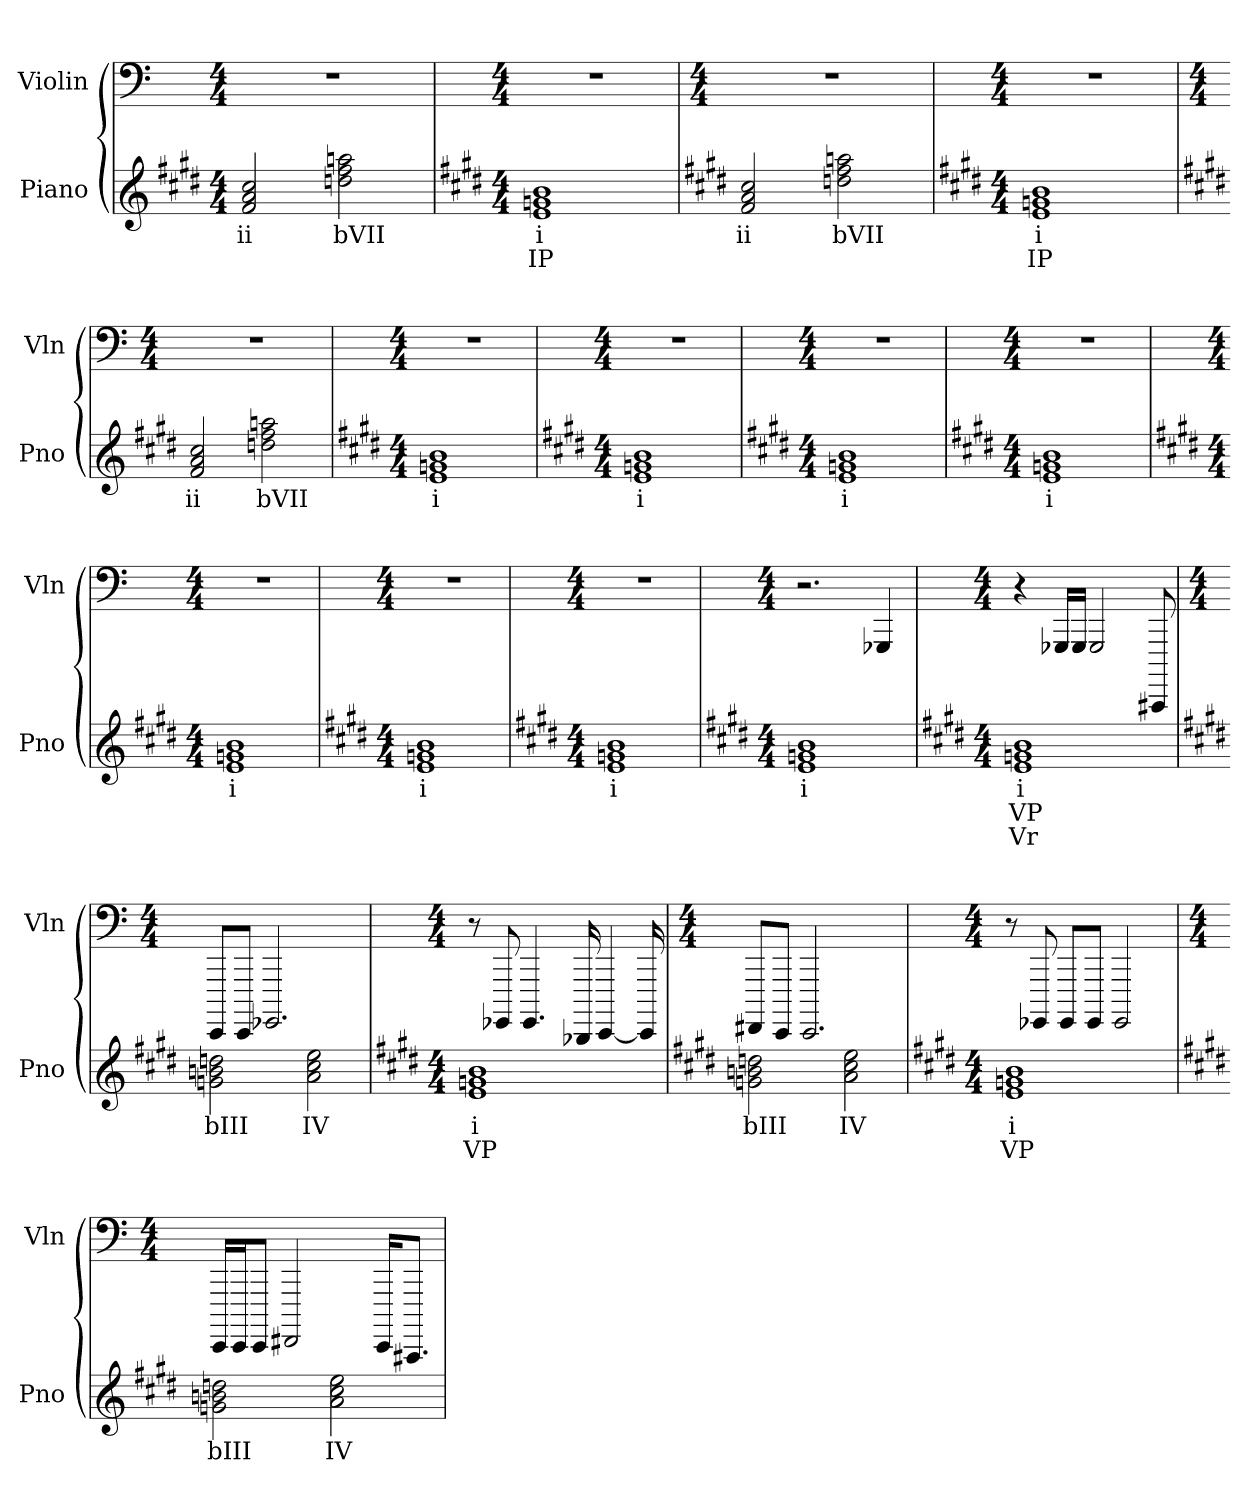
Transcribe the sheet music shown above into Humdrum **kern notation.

**kern	**text	**text	**text	**kern
*part2	*part2	*part2	*part2	*part1
*staff2	*staff2	*staff2	*staff2	*staff1
*I"Piano	*	*	*	*I"Violin
*I'Pno	*	*	*	*I'Vln
*k[f#c#g#d#]	*	*	*	*
*E:	*	*	*	*
*M4/4	*	*	*	*M4/4
=	=	=	=	=
2f# 2a 2cc#	ii	.	.	1r
2ddn 2ff# 2aan	bVII	.	.	.
=	=	=	=	=
*k[f#c#g#d#]	*	*	*	*
*E:	*	*	*	*
*M4/4	*	*	*	*M4/4
1e 1gn 1b	i	IP	.	1r
=	=	=	=	=
*k[f#c#g#d#]	*	*	*	*
*E:	*	*	*	*
*	*	*	*	*M4/4
2f# 2a 2cc#	ii	.	.	1r
2ddn 2ff# 2aan	bVII	.	.	.
=	=	=	=	=
*k[f#c#g#d#]	*	*	*	*
*E:	*	*	*	*
*M4/4	*	*	*	*M4/4
1e 1gn 1b	i	IP	.	1r
=	=	=	=	=
*k[f#c#g#d#]	*	*	*	*
*E:	*	*	*	*
*	*	*	*	*M4/4
2f# 2a 2cc#	ii	.	.	1r
2ddn 2ff# 2aan	bVII	.	.	.
=	=	=	=	=
*k[f#c#g#d#]	*	*	*	*
*E:	*	*	*	*
*M4/4	*	*	*	*M4/4
1e 1gn 1b	i	.	.	1r
=	=	=	=	=
*k[f#c#g#d#]	*	*	*	*
*E:	*	*	*	*
*M4/4	*	*	*	*M4/4
1e 1gn 1b	i	.	.	1r
=	=	=	=	=
*k[f#c#g#d#]	*	*	*	*
*E:	*	*	*	*
*M4/4	*	*	*	*M4/4
1e 1gn 1b	i	.	.	1r
=	=	=	=	=
*k[f#c#g#d#]	*	*	*	*
*E:	*	*	*	*
*M4/4	*	*	*	*M4/4
1e 1gn 1b	i	.	.	1r
=	=	=	=	=
*k[f#c#g#d#]	*	*	*	*
*E:	*	*	*	*
*M4/4	*	*	*	*M4/4
1e 1gn 1b	i	.	.	1r
=	=	=	=	=
*k[f#c#g#d#]	*	*	*	*
*E:	*	*	*	*
*M4/4	*	*	*	*M4/4
1e 1gn 1b	i	.	.	1r
=	=	=	=	=
*k[f#c#g#d#]	*	*	*	*
*E:	*	*	*	*
*M4/4	*	*	*	*M4/4
1e 1gn 1b	i	.	.	1r
=	=	=	=	=
*k[f#c#g#d#]	*	*	*	*
*E:	*	*	*	*
*M4/4	*	*	*	*M4/4
1e 1gn 1b	i	.	.	2.r
.	.	.	.	4GGG-X
=	=	=	=	=
*k[f#c#g#d#]	*	*	*	*
*E:	*	*	*	*
*M4/4	*	*	*	*M4/4
1e 1gn 1b	i	VP	Vr	4r
.	.	.	.	16GGG-XLL
.	.	.	.	16GGG-JJ
.	.	.	.	2GGG-
.	.	.	.	8CCCC#X
=	=	=	=	=
*k[f#c#g#d#]	*	*	*	*
*E:	*	*	*	*
*	*	*	*	*M4/4
2gn 2bn 2ddn	bIII	.	.	8EEEEL
.	.	.	.	8EEEEJ
.	.	.	.	2.GGGG-X
2a 2cc# 2ee	IV	.	.	.
=	=	=	=	=
*k[f#c#g#d#]	*	*	*	*
*E:	*	*	*	*
*M4/4	*	*	*	*M4/4
1e 1gn 1b	i	VP	.	8r
.	.	.	.	8GGGG-X
.	.	.	.	4.GGGG-
.	.	.	.	16DDDD-X
.	.	.	.	[4EEEE
.	.	.	.	16EEEE]
=	=	=	=	=
*k[f#c#g#d#]	*	*	*	*
*E:	*	*	*	*
*	*	*	*	*M4/4
2gn 2bn 2ddn	bIII	.	.	8FFFF#XL
.	.	.	.	8EEEEJ
.	.	.	.	2.EEEE
2a 2cc# 2ee	IV	.	.	.
=	=	=	=	=
*k[f#c#g#d#]	*	*	*	*
*E:	*	*	*	*
*M4/4	*	*	*	*M4/4
1e 1gn 1b	i	VP	.	8r
.	.	.	.	8GGGG-X
.	.	.	.	8GGGG-L
.	.	.	.	8GGGG-J
.	.	.	.	2GGGG-
=	=	=	=	=
*k[f#c#g#d#]	*	*	*	*
*E:	*	*	*	*
*	*	*	*	*M4/4
2gn 2bn 2ddn	bIII	.	.	16EEEELL
.	.	.	.	16EEEEJ
.	.	.	.	8EEEEJ
.	.	.	.	2FFFF#X
2a 2cc# 2ee	IV	.	.	.
.	.	.	.	16EEEEKL
.	.	.	.	8.CCCC#XJ
=	=	=	=	=
*-	*-	*-	*-	*-
